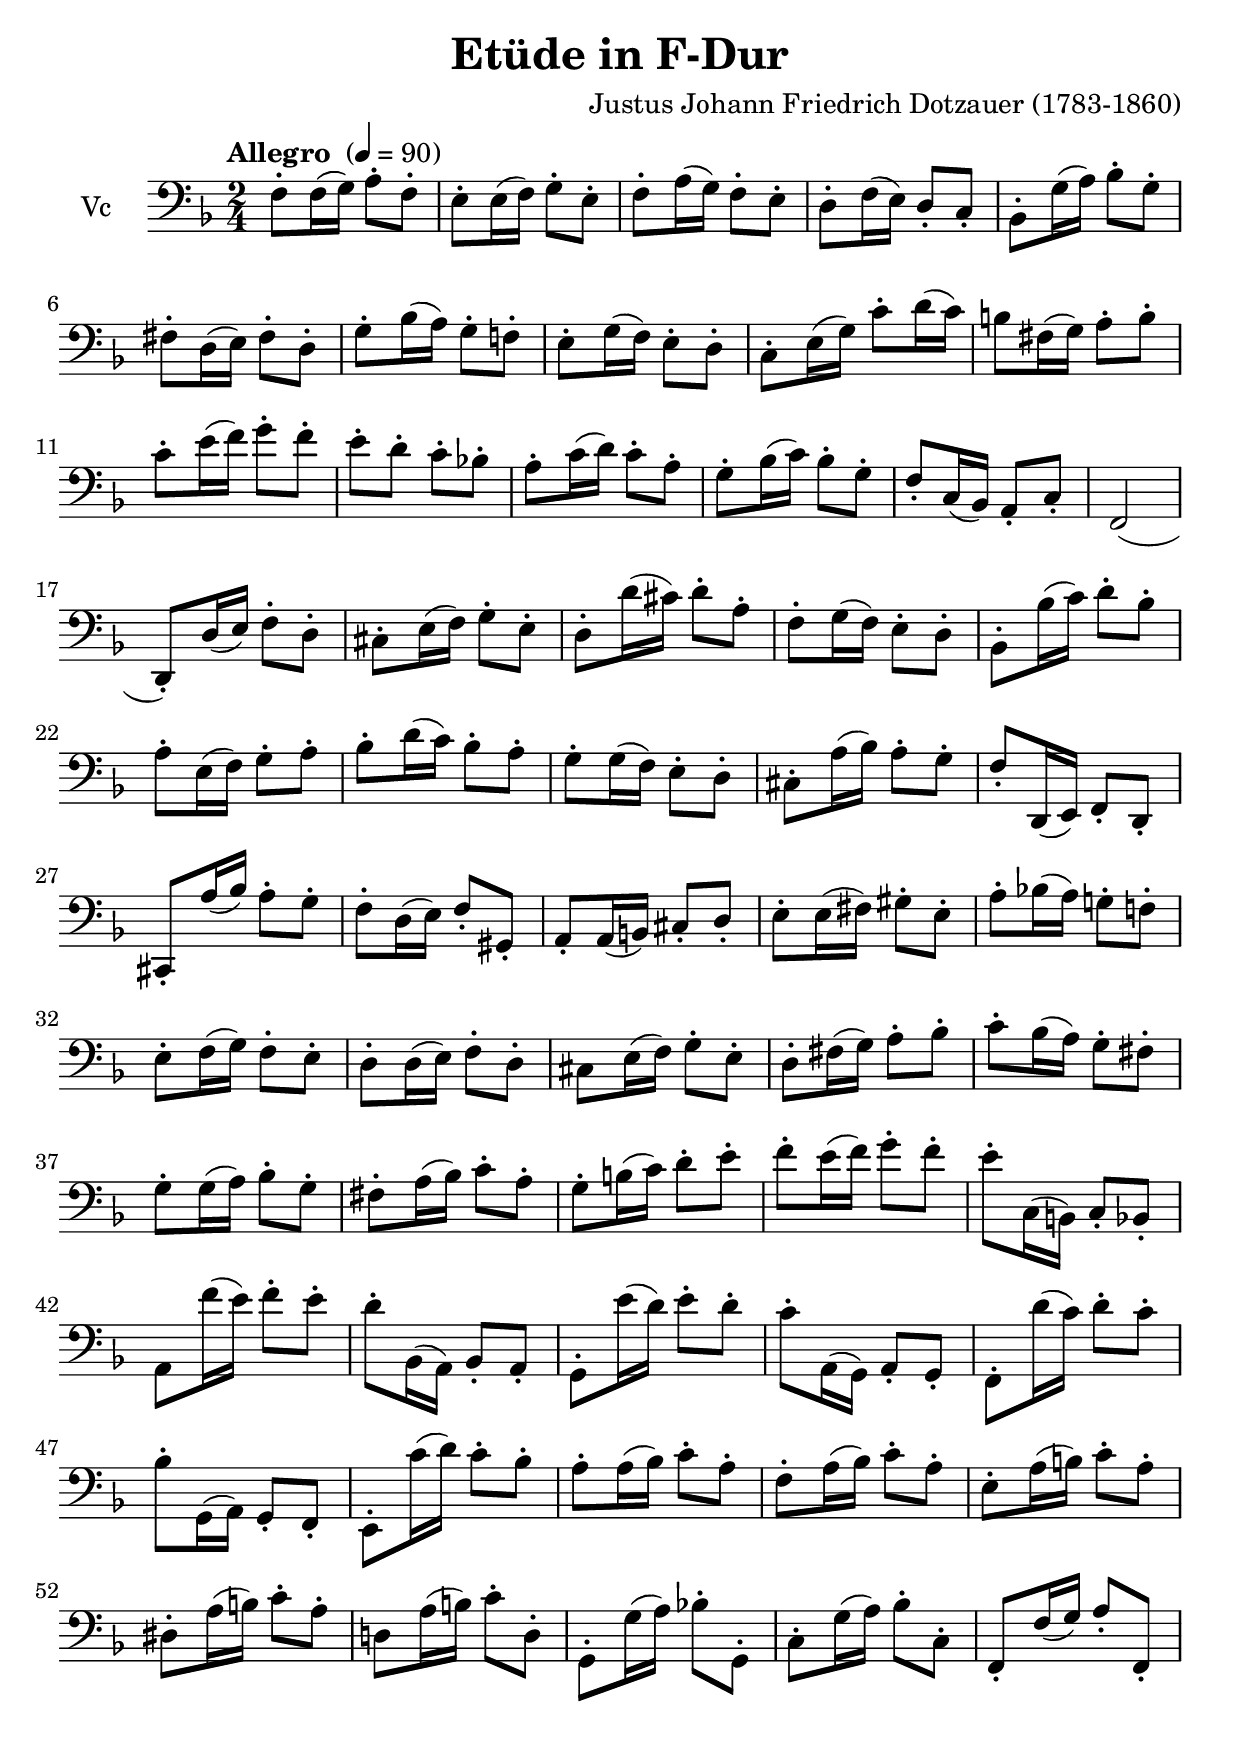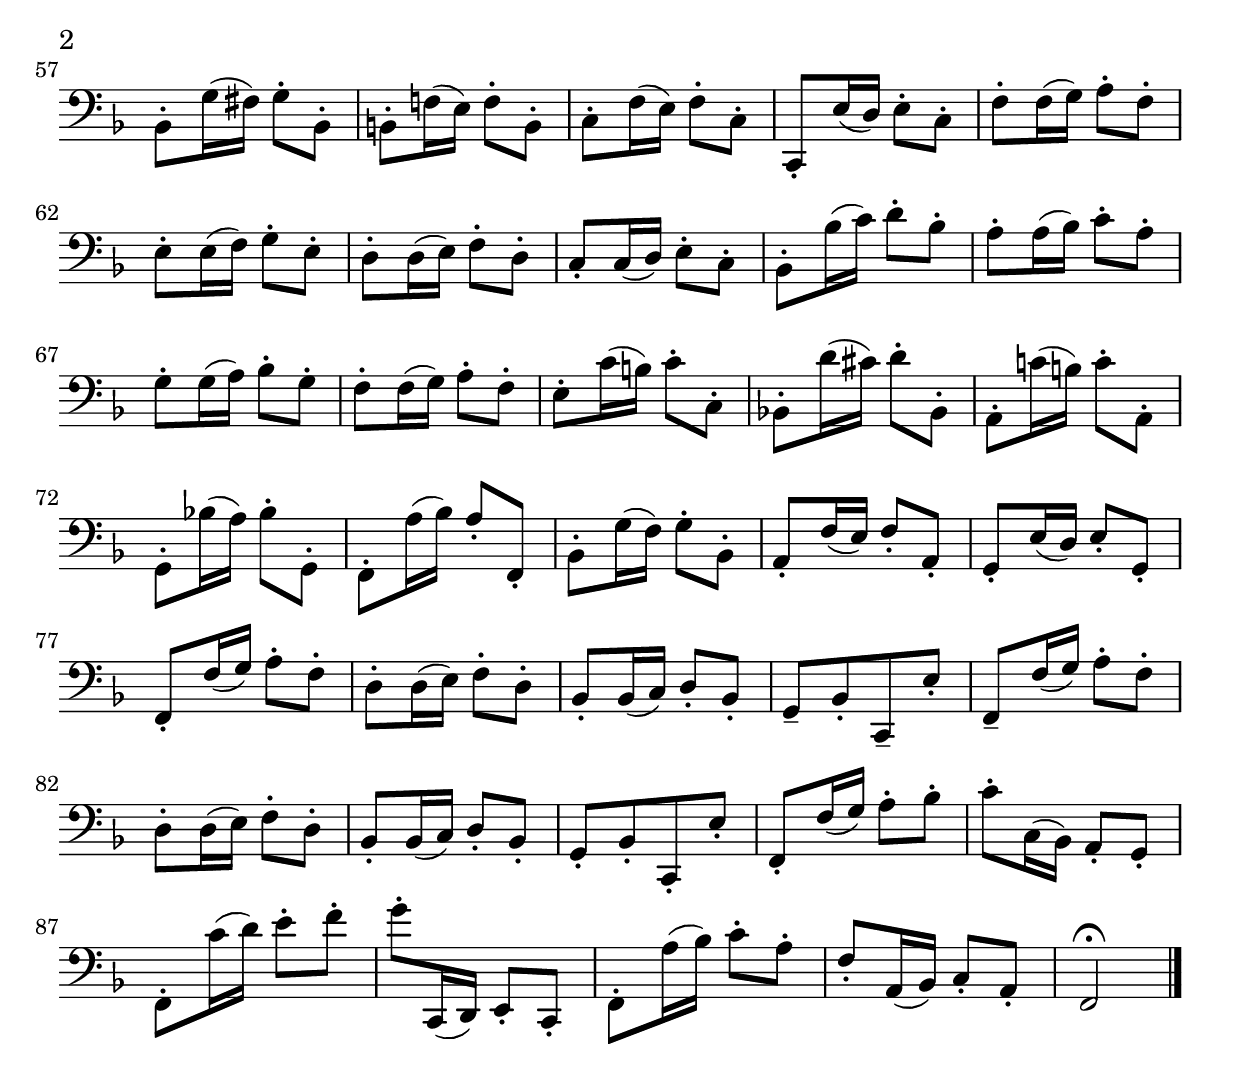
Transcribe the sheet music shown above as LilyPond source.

\version "2.12.2"
\include "deutsch.ly"

#(set-global-staff-size 24)

\header {
  title = "Etüde in F-Dur"
  composer = "Justus Johann Friedrich Dotzauer (1783-1860)"
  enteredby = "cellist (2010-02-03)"
}

voiceconsts = {
 \key f \major
 \clef "bass"
 %\numericTimeSignature
 \compressFullBarRests
 \time 2/4
 \tempo "Allegro " 4=90
}

va = \relative c {
    \voiceconsts

    f8-. f16( g) a8-. f-.
    e-. e16( f) g8-. e-.
    f-. a16( g) f8-. e-.
    d-. f16( e) d8-. c-.
    b-. g'16( a) b8-. g-.
    fis-. d16( e) fis8-. d-.

    g-. b16( a) g8-. f!-.
    e-. g16( f) e8-. d-.
    c-. e16( g) c8-. d16( c)
    h8 fis16( g) a8-. h-.
    c-. e16( f) g8-. f-.
    e-. d-. c-. b!-.
    a-. c16( d) c8-. a-.

    g-. b16( c) b8-. g-.
    f-. c16( b) a8-. c-.
    f,2(
    d8-.) d'16( e) f8-. d-.
    cis-. e16( f) g8-. e-.
    d-. d'16( cis) d8-. a-.
    f-. g16( f) e8-. d-.

    b-. b'16( c) d8-. b-.
    a-. e16( f) g8-. a-.
    b-. d16( c) b8-. a-.
    g-. g16( f) e8-. d-.
    cis-. a'16( b) a8-. g-.
    f-. d,16( e) f8-. d-.
    cis-. a''16( b) a8-. g-.

    f-. d16( e) f8-. gis,-.
    a-. a16( h) cis8-. d-.
    e-. e16( fis) gis8-. e-.
    a-. b!16( a) g!8-. f!-.
    e-. f16( g) f8-. e-.
    d-. d16( e) f8-. d-.
    cis e16( f) g8-. e-.

    d-. fis16( g) a8-. b-.
    c-. b16( a) g8-. fis-.
    g-. g16( a) b8-. g-.
    fis-. a16( b) c8-. a-.
    g-. h16( c) d8-. e-.
    f-. e16( f) g8-. f-.
    e-. c,16( h) c8-. b-.
    
    a f''16( e) f8-. e-.
    d-. b,16( a) b8-. a-.
    g-. e''16( d) e8-. d-.
    c-. a,16( g) a8-. g-.
    f-. d''16( c) d8-. c-.
    b-. g,16( a) g8-. f-.
    e-. c''16( d) c8-. b-.

    a-. a16( b) c8-. a-.
    f-. a16( b) c8-. a-.
    e-. a16( h) c8-. a-.
    dis,-. a'16( h) c8-. a-.
    d,! a'16( h) c8-. d,-.
    g,-. g'16( a) b!8-. g,-.
    c-. g'16( a) b8-. c,-.

    f,-. f'16( g) a8-. f,-.
    b-. g'16( fis) g8-. b,-.
    h-. f'!16( e) f8-. h,-.
    c-. f16( e) f8-. c-.
    c,-. e'16( d) e8-. c-.
    f-. f16( g) a8-. f-.
    e-. e16( f) g8-. e-.

    d-. d16( e) f8-. d-.
    c-. c16( d) e8-. c-.
    b-. b'16( c) d8-. b-.
    a-. a16( b) c8-. a-.
    g-. g16( a) b8-. g-.
    f-. f16( g) a8-. f-.
    e-. c'16( h) c8-. c,-.

    b!-. d'16( cis) d8-. b,-.
    a-. c'!16( h) c8-. a,-.
    g-. b'!16( a) b8-. g,-.
    f-. a'16( b) a8-. f,-.
    b-. g'16( f) g8-. b,-.
    a-. f'16( e) f8-. a,-.
    g-. e'16( d) e8-. g,-.

    f-. f'16( g) a8-. f-.
    d-. d16( e) f8-. d-.
    b-. b16( c) d8-. b-.
    g--[ b-. c,-- e'-.]
    f,-- f'16( g) a8-. f-.
    d-. d16( e) f8-. d-.
    b-. b16( c) d8-. b-.

    g-.[ b-. c,-. e'-.]
    f,-. f'16( g) a8-. b-.
    c-. c,16( b) a8-. g-.
    f-. c''16( d) e8-. f-.
    g-. c,,,16( d) e8-. c-.
    f-. a'16( b) c8-. a-.
    f-. a,16( b) c8-. a-.
    f2^\fermata \bar "|."
}


\book {
    \score {

    <<
      \new Staff <<
	\set Staff.instrumentName = "Vc "
	\va
      >>
    >>

    \layout {}

    \midi {
      \context {
	\Score
	tempoWholesPerMinute = #(ly:make-moment 90 4)
      }
    }
  }
}